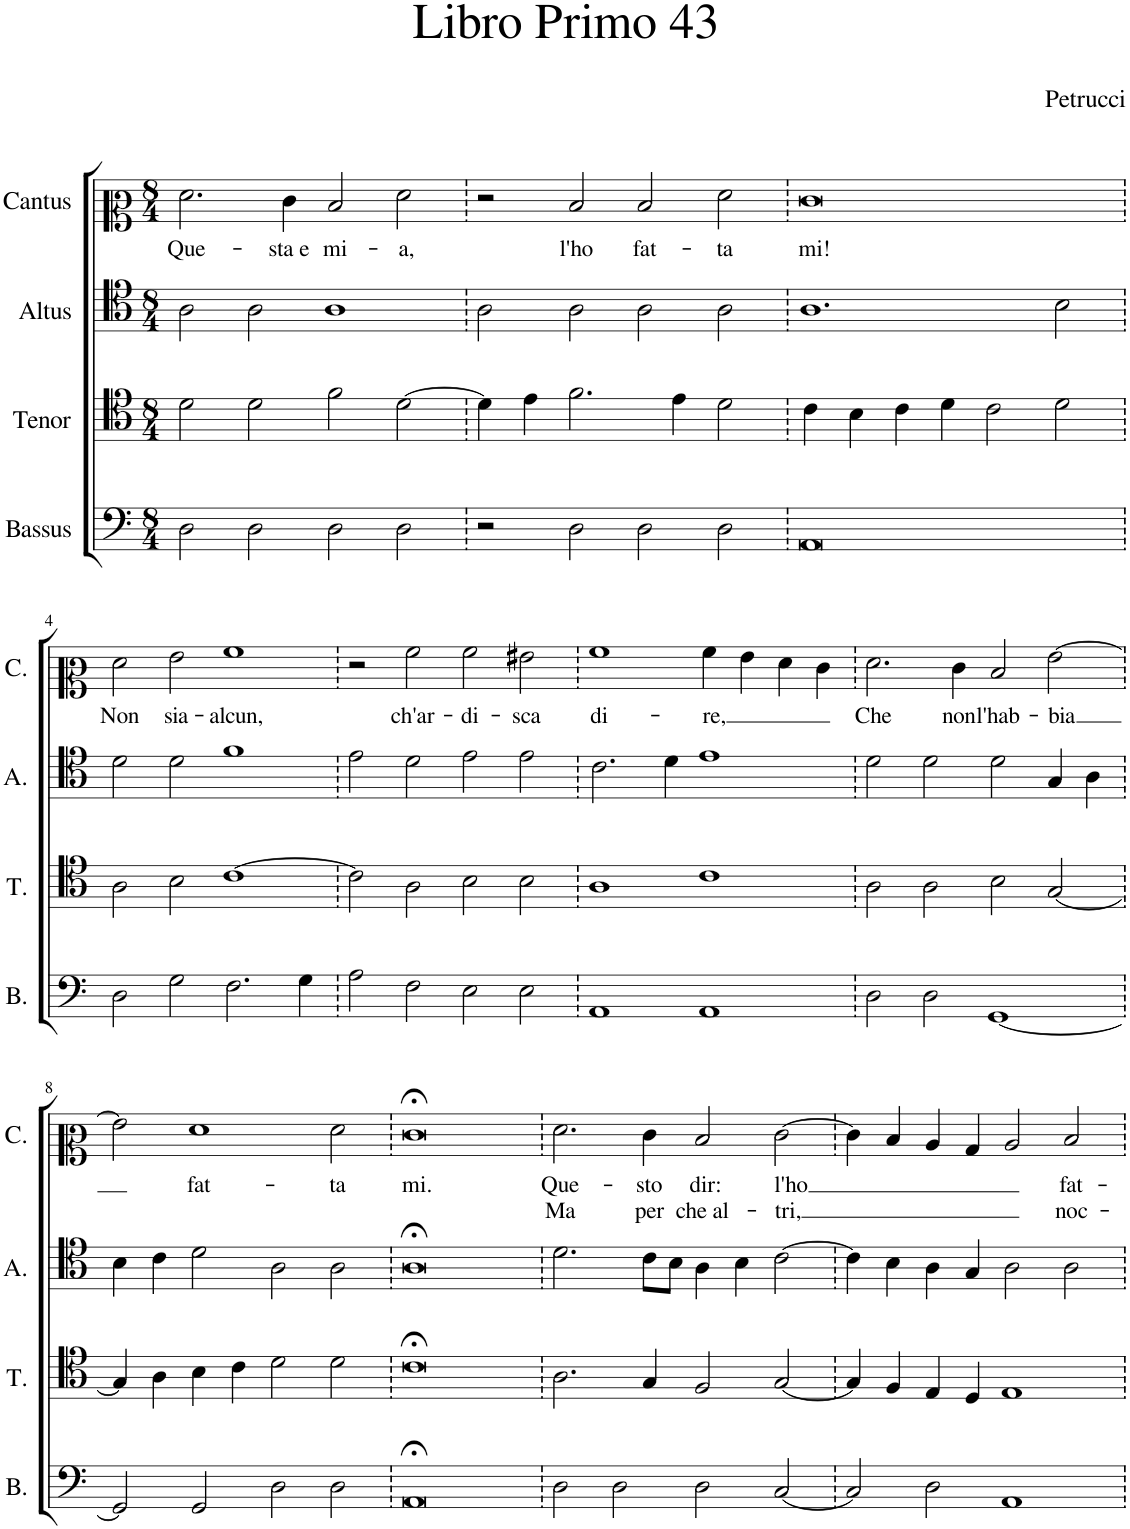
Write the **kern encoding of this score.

**kern	**kern	**kern	**kern	**text	**text
*part4	*part3	*part2	*part1	*part1	*part1
*staff4	*staff3	*staff2	*staff1	*staff1	*staff1
*I"Bassus	*I"Tenor	*I"Altus	*I"Cantus	*	*
*I'B.	*I'T.	*I'A.	*I'C.	*	*
*clefF4	*clefC4	*clefC4	*clefC2	*	*
*k[]	*k[]	*k[]	*k[]	*	*
*M8/4	*M8/4	*M8/4	*M8/4	*	*
=1	=1	=1	=1	=1	=1
!	!	!	!	!LO:LY:b	!
2D\	2d\	2A\	2.f\	Que-	.
2D\	2d\	2A\	.	.	.
!	!	!	!	!LO:LY:b	!
.	.	.	4e\	-sta e	.
!	!	!	!	!LO:LY:b	!
2D\	2f\	1A	2d/	mi-	.
!	!	!	!	!LO:LY:b	!
2D\	[2d\	.	2f\	-a,	.
=2	=2	=2	=2	=2	=2
2r	4d\]	2A\	2r	.	.
.	4e\	.	.	.	.
!	!	!	!	!LO:LY:b	!
2D\	2.f\	2A\	2d/	l'ho	.
!	!	!	!	!LO:LY:b	!
2D\	.	2A\	2d/	fat-	.
.	4e\	.	.	.	.
!	!	!	!	!LO:LY:b	!
2D\	2d\	2A\	2f\	-ta	.
=3	=3	=3	=3	=3	=3
!	!	!	!	!LO:LY:b	!
0AA	4c\	1.A	0e	mi!	.
.	4B\	.	.	.	.
.	4c\	.	.	.	.
.	4d\	.	.	.	.
.	2c\	.	.	.	.
.	2d\	2B\	.	.	.
!!LO:LB:g=z
=4	=4	=4	=4	=4	=4
!	!	!	!	!LO:LY:b	!
2D\	2A\	2d\	2f\	Non	.
!	!	!	!	!LO:LY:b	!
2G\	2B\	2d\	2g\	sia-	.
!	!	!	!	!LO:LY:b	!
2.F\	[1c	1f	1a	-alcun,	.
4G\	.	.	.	.	.
=5	=5	=5	=5	=5	=5
2A\	2c\]	2e\	2r	.	.
!	!	!	!	!LO:LY:b	!
2F\	2A\	2d\	2a\	ch'ar-	.
!	!	!	!	!LO:LY:b	!
2E\	2B\	2e\	2a\	-di-	.
!	!	!	!	!LO:LY:b	!
2E\	2B\	2e\	2g#X\	-sca	.
=6	=6	=6	=6	=6	=6
!	!	!	!	!LO:LY:b	!
1AA	1A	2.c\	1a	di-	.
.	.	4d\	.	.	.
!	!	!	!	!LO:LY:b	!
1AA	1c	1e	4a\	-re,	.
.	.	.	4g\	.	.
.	.	.	4f\	.	.
.	.	.	4e\	.	.
=7	=7	=7	=7	=7	=7
!	!	!	!	!LO:LY:b	!
2D\	2A\	2d\	2.f\	Che	.
2D\	2A\	2d\	.	.	.
!	!	!	!	!LO:LY:b	!
.	.	.	4e\	non	.
!	!	!	!	!LO:LY:b	!
[1GG	2B\	2d\	2d/	l'hab-	.
!	!	!	!	!LO:LY:b	!
.	[2G/	4G/	[2g\	-bia	.
.	.	4A\	.	.	.
!!LO:LB:g=z
=8	=8	=8	=8	=8	=8
2GG/]	4G/]	4B\	2g\]	.	.
.	4A\	4c\	.	.	.
!	!	!	!	!LO:LY:b	!
2GG/	4B\	2d\	1f	fat-	.
.	4c\	.	.	.	.
2D\	2d\	2A\	.	.	.
!	!	!	!	!LO:LY:b	!
2D\	2d\	2A\	2f\	-ta	.
=9	=9	=9	=9	=9	=9
!	!	!	!	!LO:LY:b	!
0AA;<	0c;<	0A;<	0e;<	mi.	.
=10	=10	=10	=10	=10	=10
!	!	!	!	!LO:LY:b	!LO:LY:b
2D\	2.A\	2.d\	2.f\	Que-	Ma
2D\	.	.	.	.	.
!	!	!	!	!LO:LY:b	!LO:LY:b
.	4G/	8c\L	4e\	-sto	per
.	.	8B\J	.	.	.
!	!	!	!	!LO:LY:b	!LO:LY:b
2D\	2F/	4A\	2d/	dir:	che al-
.	.	4B\	.	.	.
!	!	!	!	!LO:LY:b	!LO:LY:b
[2C/	[2G/	[2c\	[2e\	l'ho	-tri,
=11	=11	=11	=11	=11	=11
2C/]	4G/]	4c\]	4e\]	.	.
.	4F/	4B\	4d/	.	.
2D\	4E/	4A\	4c/	.	.
.	4D/	4G/	4B/	.	.
1AA	1E	2A\	2c/	.	.
!	!	!	!	!LO:LY:b	!LO:LY:b
.	.	2A\	2d/	fat-	noc-
=	=	=	=	=	=
*-	*-	*-	*-	*-	*-
